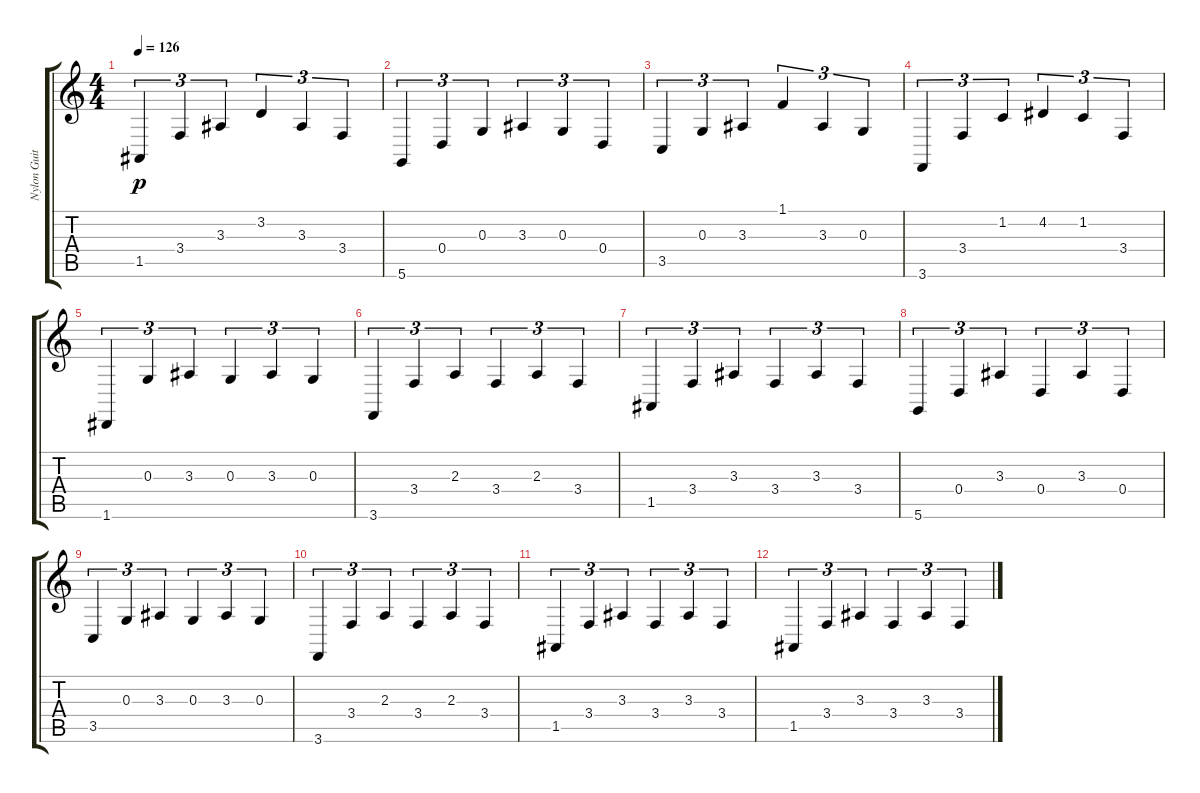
\track ("Nylon Guitar" "Nylon Guit") {instrument acousticgrandpiano}
\staff {score tabs}
\tuning (E4 B3 G3 D3 A2 D2) {hide}
\ts (4 4)
\tempo 126
\clef g2
\ks c
1.5.4{tu (3 2) dy p} 3.4.4{tu (3 2)} 3.3.4{tu (3 2)} 3.2.4{tu (3 2)} 3.3.4{tu (3 2)} 3.4.4{tu (3 2)} |
5.6.4{tu (3 2)} 0.4.4{tu (3 2)} 0.3.4{tu (3 2)} 3.3.4{tu (3 2)} 0.3.4{tu (3 2)} 0.4.4{tu (3 2)} |
3.5.4{tu (3 2)} 0.3.4{tu (3 2)} 3.3.4{tu (3 2)} 1.1.4{tu (3 2)} 3.3.4{tu (3 2)} 0.3.4{tu (3 2)} |
3.6.4{tu (3 2)} 3.4.4{tu (3 2)} 1.2.4{tu (3 2)} 4.2.4{tu (3 2)} 1.2.4{tu (3 2)} 3.4.4{tu (3 2)} |
1.6.4{tu (3 2)} 0.3.4{tu (3 2)} 3.3.4{tu (3 2)} 0.3.4{tu (3 2)} 3.3.4{tu (3 2)} 0.3.4{tu (3 2)} |
3.6.4{tu (3 2)} 3.4.4{tu (3 2)} 2.3.4{tu (3 2)} 3.4.4{tu (3 2)} 2.3.4{tu (3 2)} 3.4.4{tu (3 2)} |
1.5.4{tu (3 2)} 3.4.4{tu (3 2)} 3.3.4{tu (3 2)} 3.4.4{tu (3 2)} 3.3.4{tu (3 2)} 3.4.4{tu (3 2)} |
5.6.4{tu (3 2)} 0.4.4{tu (3 2)} 3.3.4{tu (3 2)} 0.4.4{tu (3 2)} 3.3.4{tu (3 2)} 0.4.4{tu (3 2)} |
3.5.4{tu (3 2)} 0.3.4{tu (3 2)} 3.3.4{tu (3 2)} 0.3.4{tu (3 2)} 3.3.4{tu (3 2)} 0.3.4{tu (3 2)} |
3.6.4{tu (3 2)} 3.4.4{tu (3 2)} 2.3.4{tu (3 2)} 3.4.4{tu (3 2)} 2.3.4{tu (3 2)} 3.4.4{tu (3 2)} |
1.5.4{tu (3 2)} 3.4.4{tu (3 2)} 3.3.4{tu (3 2)} 3.4.4{tu (3 2)} 3.3.4{tu (3 2)} 3.4.4{tu (3 2)} |
1.5.4{tu (3 2)} 3.4.4{tu (3 2)} 3.3.4{tu (3 2)} 3.4.4{tu (3 2)} 3.3.4{tu (3 2)} 3.4.4{tu (3 2)}
